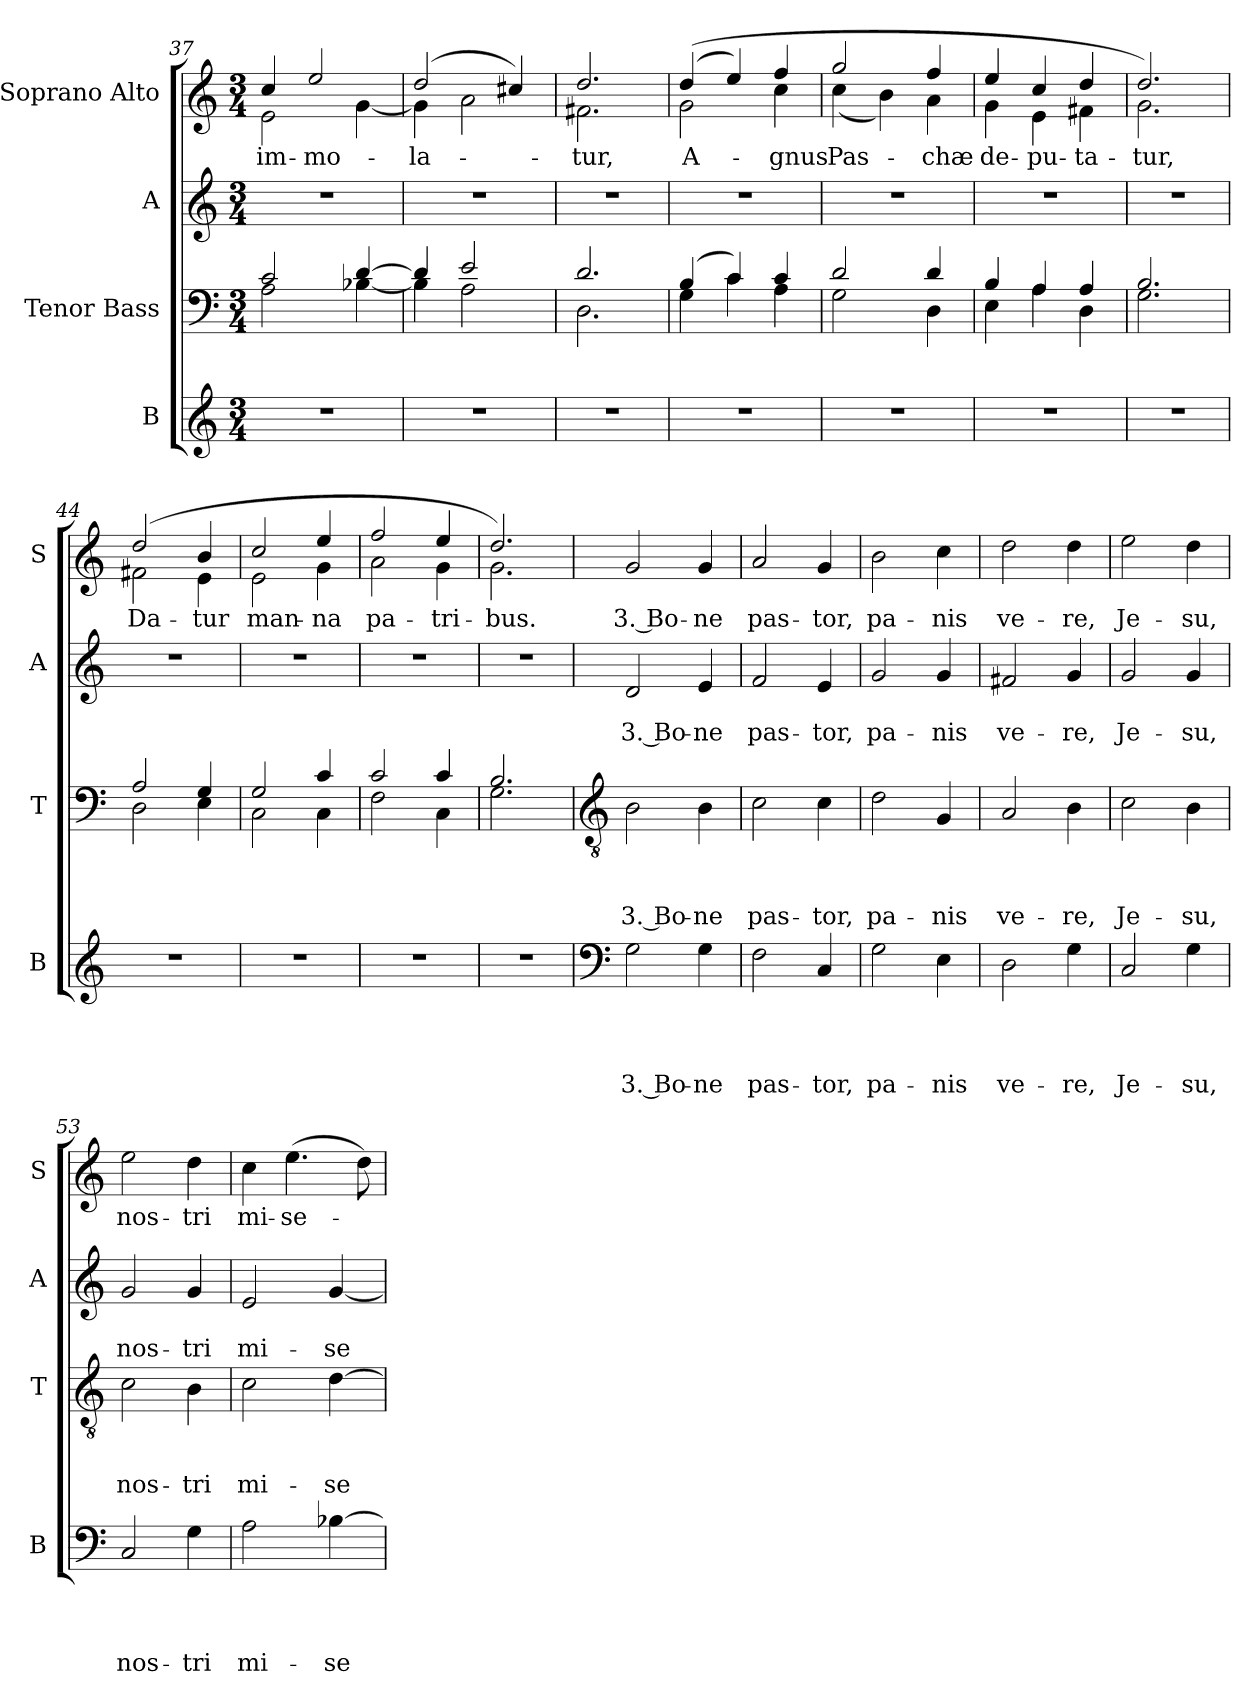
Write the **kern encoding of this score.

**kern	**text	**text	**text	**text	**kern	**text	**text	**text	**kern	**text	**text	**kern	**text
*part4	*part4	*part4	*part4	*part4	*part3	*part3	*part3	*part3	*part2	*part2	*part2	*part1	*part1
*staff4	*staff4	*staff4	*staff4	*staff4	*staff3	*staff3	*staff3	*staff3	*staff2	*staff2	*staff2	*staff1	*staff1
*I"B	*	*	*	*	*I"Tenor Bass	*	*	*	*I"A	*	*	*I"Soprano Alto	*
*I'B	*	*	*	*	*I'T	*	*	*	*I'A	*	*	*I'S	*
*clefG2	*	*	*	*	*clefF4	*	*	*	*clefG2	*	*	*clefG2	*
*k[]	*	*	*	*	*k[]	*	*	*	*k[]	*	*	*k[]	*
*C:	*	*	*	*	*C:	*	*	*	*C:	*	*	*C:	*
*M3/4	*	*	*	*	*M3/4	*	*	*	*M3/4	*	*	*M3/4	*
=37	=37	=37	=37	=37	=37	=37	=37	=37	=37	=37	=37	=37	=37
*	*	*	*	*	*^	*	*	*	*	*	*	*	*
!	!	!	!	!	!	!	!	!	!	!	!	!	!	!LO:LY:b
*	*	*	*	*	*	*	*	*	*	*	*	*	*^	*
2.r	.	.	.	.	2c/	2A\	.	.	.	2.r	.	.	4cc/	2e\	im-
!	!	!	!	!	!	!	!	!	!	!	!	!	!	!	!LO:LY:b
.	.	.	.	.	.	.	.	.	.	.	.	.	2ee/	.	-mo-
.	.	.	.	.	[>4d/	[<4B-X\	.	.	.	.	.	.	.	[<4g\	.
=38	=38	=38	=38	=38	=38	=38	=38	=38	=38	=38	=38	=38	=38	=38	=38
!	!	!	!	!	!	!	!	!	!	!	!	!	!	!	!LO:LY:b
2.r	.	.	.	.	4d/]	4B-\]	.	.	.	2.r	.	.	(2dd/	4g\]	-la-
.	.	.	.	.	2e/	2A\	.	.	.	.	.	.	.	2a\	.
.	.	.	.	.	.	.	.	.	.	.	.	.	4cc#X/)	.	.
=39	=39	=39	=39	=39	=39	=39	=39	=39	=39	=39	=39	=39	=39	=39	=39
!	!	!	!	!	!	!	!	!	!	!	!	!	!	!	!LO:LY:b
2.r	.	.	.	.	2.d/	2.D\	.	.	.	2.r	.	.	2.dd/	2.f#X\	-tur,
!!LO:LB:g=z	!!
=40	=40	=40	=40	=40	=40	=40	=40	=40	=40	=40	=40	=40	=40	=40	=40
!	!	!	!	!	!	!	!	!	!	!	!	!	!	!	!LO:LY:b
2.r	.	.	.	.	(4B/	4G\	.	.	.	2.r	.	.	((4dd/	2g\	A-
.	.	.	.	.	4c/)	4c\	.	.	.	.	.	.	4ee/)	.	.
!	!	!	!	!	!	!	!	!	!	!	!	!	!	!	!LO:LY:b
.	.	.	.	.	4c/	4A\	.	.	.	.	.	.	4ff/	4cc\	-gnus
=41	=41	=41	=41	=41	=41	=41	=41	=41	=41	=41	=41	=41	=41	=41	=41
!	!	!	!	!	!	!	!	!	!	!	!	!	!	!	!LO:LY:b
2.r	.	.	.	.	2d/	2G\	.	.	.	2.r	.	.	2gg/	(<4cc\	Pas-
.	.	.	.	.	.	.	.	.	.	.	.	.	.	4b\)	.
!	!	!	!	!	!	!	!	!	!	!	!	!	!	!	!LO:LY:b
.	.	.	.	.	4d/	4D\	.	.	.	.	.	.	4ff/	4a\	-chæ
=42	=42	=42	=42	=42	=42	=42	=42	=42	=42	=42	=42	=42	=42	=42	=42
!	!	!	!	!	!	!	!	!	!	!	!	!	!	!	!LO:LY:b
2.r	.	.	.	.	4B/	4E\	.	.	.	2.r	.	.	4ee/	4g\	de-
!	!	!	!	!	!	!	!	!	!	!	!	!	!	!	!LO:LY:b
.	.	.	.	.	4A/	4A\	.	.	.	.	.	.	4cc/	4e\	-pu-
!	!	!	!	!	!	!	!	!	!	!	!	!	!	!	!LO:LY:b
.	.	.	.	.	4A/	4D\	.	.	.	.	.	.	4dd/	4f#X\	-ta-
=43	=43	=43	=43	=43	=43	=43	=43	=43	=43	=43	=43	=43	=43	=43	=43
!	!	!	!	!	!	!	!	!	!	!	!	!	!	!	!LO:LY:b
2.r	.	.	.	.	2.B/	2.G\	.	.	.	2.r	.	.	2.dd/)	2.g\	-tur,
=44	=44	=44	=44	=44	=44	=44	=44	=44	=44	=44	=44	=44	=44	=44	=44
!	!	!	!	!	!	!	!	!	!	!	!	!	!	!	!LO:LY:b
2.r	.	.	.	.	2A/	2D\	.	.	.	2.r	.	.	(2dd/	2f#X\	Da-
!	!	!	!	!	!	!	!	!	!	!	!	!	!	!	!LO:LY:b
.	.	.	.	.	4G/	4E\	.	.	.	.	.	.	4b/	4e\	-tur
=45	=45	=45	=45	=45	=45	=45	=45	=45	=45	=45	=45	=45	=45	=45	=45
!	!	!	!	!	!	!	!	!	!	!	!	!	!	!	!LO:LY:b
2.r	.	.	.	.	2G/	2C\	.	.	.	2.r	.	.	2cc/	2e\	man-
!	!	!	!	!	!	!	!	!	!	!	!	!	!	!	!LO:LY:b
.	.	.	.	.	4c/	4C\	.	.	.	.	.	.	4ee/	4g\	-na
=46	=46	=46	=46	=46	=46	=46	=46	=46	=46	=46	=46	=46	=46	=46	=46
!	!	!	!	!	!	!	!	!	!	!	!	!	!	!	!LO:LY:b
2.r	.	.	.	.	2c/	2F\	.	.	.	2.r	.	.	2ff/	2a\	pa-
!	!	!	!	!	!	!	!	!	!	!	!	!	!	!	!LO:LY:b
.	.	.	.	.	4c/	4C\	.	.	.	.	.	.	4ee/	4g\	-tri-
=47	=47	=47	=47	=47	=47	=47	=47	=47	=47	=47	=47	=47	=47	=47	=47
!	!	!	!	!	!	!	!	!	!	!	!	!	!	!	!LO:LY:b
2.r	.	.	.	.	2.B/	2.G\	.	.	.	2.r	.	.	2.dd/)	2.g\	-bus.
*	*	*	*	*	*v	*v	*	*	*	*	*	*	*v	*v	*
!!LO:PB:g=z
=48	=48	=48	=48	=48	=48	=48	=48	=48	=48	=48	=48	=48	=48
*clefF4	*	*	*	*	*clefGv2	*	*	*	*	*	*	*	*
*	*	*	*	*	*^	*	*	*	*	*	*	*^	*
!	!	!	!	!LO:LY:b:rj	!	!	!	!	!LO:LY:b:rj	!	!	!LO:LY:b:rj	!	!	!LO:LY:b:rj
*	*	*	*	*	*v	*v	*	*	*	*	*	*	*v	*v	*
2G\	.	.	.	3. Bo-	2B\	.	.	3. Bo-	2d/	.	3. Bo-	2g/	3. Bo-
!	!	!	!	!LO:LY:b	!	!	!	!LO:LY:b	!	!	!LO:LY:b	!	!LO:LY:b
4G\	.	.	.	-ne	4B\	.	.	-ne	4e/	.	-ne	4g/	-ne
=49	=49	=49	=49	=49	=49	=49	=49	=49	=49	=49	=49	=49	=49
!	!	!	!	!LO:LY:b	!	!	!	!LO:LY:b	!	!	!LO:LY:b	!	!LO:LY:b
2F\	.	.	.	pas-	2c\	.	.	pas-	2f/	.	pas-	2a/	pas-
!	!	!	!	!LO:LY:b	!	!	!	!LO:LY:b	!	!	!LO:LY:b	!	!LO:LY:b
4C/	.	.	.	-tor,	4c\	.	.	-tor,	4e/	.	-tor,	4g/	-tor,
=50	=50	=50	=50	=50	=50	=50	=50	=50	=50	=50	=50	=50	=50
!	!	!	!	!LO:LY:b	!	!	!	!LO:LY:b	!	!	!LO:LY:b	!	!LO:LY:b
2G\	.	.	.	pa-	2d\	.	.	pa-	2g/	.	pa-	2b\	pa-
!	!	!	!	!LO:LY:b	!	!	!	!LO:LY:b	!	!	!LO:LY:b	!	!LO:LY:b
4E\	.	.	.	-nis	4G/	.	.	-nis	4g/	.	-nis	4cc\	-nis
=51	=51	=51	=51	=51	=51	=51	=51	=51	=51	=51	=51	=51	=51
!	!	!	!	!LO:LY:b	!	!	!	!LO:LY:b	!	!	!LO:LY:b	!	!LO:LY:b
2D\	.	.	.	ve-	2A/	.	.	ve-	2f#X/	.	ve-	2dd\	ve-
!	!	!	!	!LO:LY:b	!	!	!	!LO:LY:b	!	!	!LO:LY:b	!	!LO:LY:b
4G\	.	.	.	-re,	4B\	.	.	-re,	4g/	.	-re,	4dd\	-re,
=52	=52	=52	=52	=52	=52	=52	=52	=52	=52	=52	=52	=52	=52
!	!	!	!	!LO:LY:b	!	!	!	!LO:LY:b	!	!	!LO:LY:b	!	!LO:LY:b
2C/	.	.	.	Je-	2c\	.	.	Je-	2g/	.	Je-	2ee\	Je-
!	!	!	!	!LO:LY:b	!	!	!	!LO:LY:b	!	!	!LO:LY:b	!	!LO:LY:b
4G\	.	.	.	-su,	4B\	.	.	-su,	4g/	.	-su,	4dd\	-su,
=53	=53	=53	=53	=53	=53	=53	=53	=53	=53	=53	=53	=53	=53
!	!	!	!	!LO:LY:b	!	!	!	!LO:LY:b	!	!	!LO:LY:b	!	!LO:LY:b
2C/	.	.	.	nos-	2c\	.	.	nos-	2g/	.	nos-	2ee\	nos-
!	!	!	!	!LO:LY:b	!	!	!	!LO:LY:b	!	!	!LO:LY:b	!	!LO:LY:b
4G\	.	.	.	-tri	4B\	.	.	-tri	4g/	.	-tri	4dd\	-tri
=54	=54	=54	=54	=54	=54	=54	=54	=54	=54	=54	=54	=54	=54
!	!	!	!	!LO:LY:b	!	!	!	!LO:LY:b	!	!	!LO:LY:b	!	!LO:LY:b
2A\	.	.	.	mi-	2c\	.	.	mi-	2e/	.	mi-	4cc\	mi-
!	!	!	!	!	!	!	!	!	!	!	!	!	!LO:LY:b
.	.	.	.	.	.	.	.	.	.	.	.	(>4.ee\	-se-
!	!	!	!	!LO:LY:b	!	!	!	!LO:LY:b	!	!	!LO:LY:b	!	!
[>4B-X\	.	.	.	-se-	[>4d\	.	.	-se-	[<4g/	.	-se-	.	.
.	.	.	.	.	.	.	.	.	.	.	.	8dd\)	.
=	=	=	=	=	=	=	=	=	=	=	=	=	=
*-	*-	*-	*-	*-	*-	*-	*-	*-	*-	*-	*-	*-	*-
